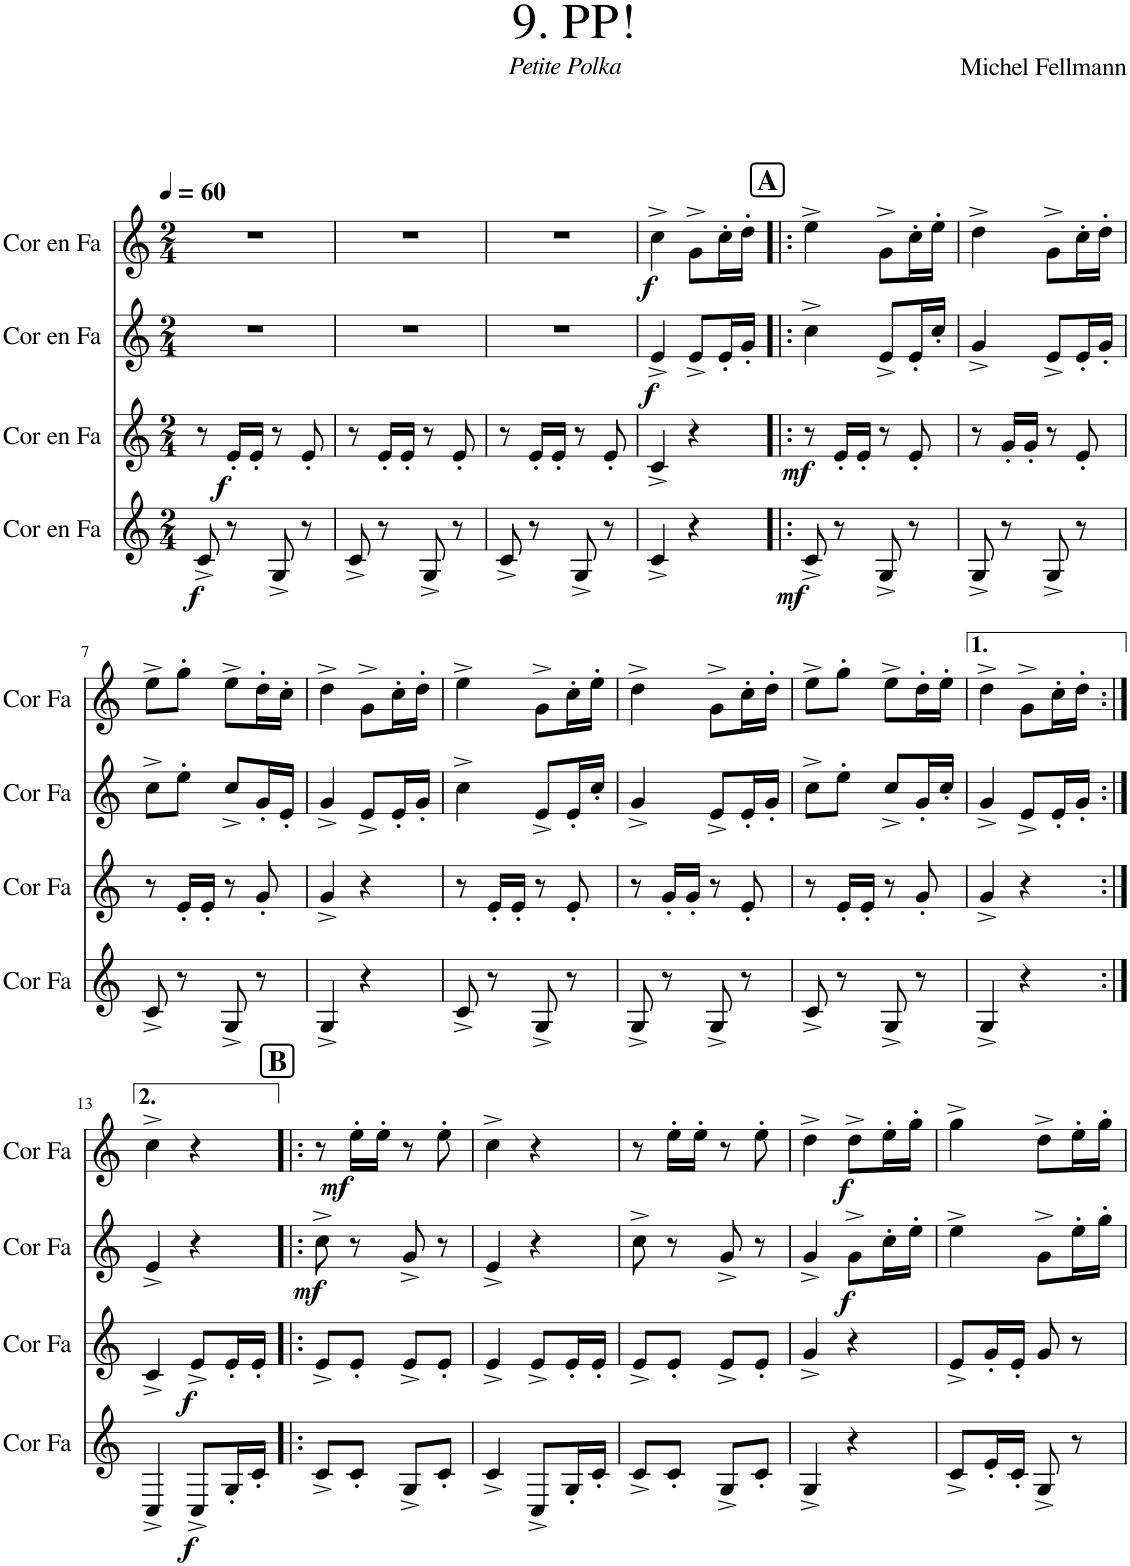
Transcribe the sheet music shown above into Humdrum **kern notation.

**kern	**dynam	**kern	**dynam	**kern	**dynam	**kern	**dynam
*part4	*part4	*part3	*part3	*part2	*part2	*part1	*part1
*staff4	*staff4	*staff3	*staff3	*staff2	*staff2	*staff1	*staff1
*I"Cor en Fa	*	*I"Cor en Fa	*	*I"Cor en Fa	*	*I"Cor en Fa	*
*I'Cor Fa	*	*I'Cor Fa	*	*I'Cor Fa	*	*I'Cor Fa	*
*clefG2	*	*clefG2	*	*clefG2	*	*clefG2	*
*Trd4c7	*	*Trd4c7	*	*Trd4c7	*	*Trd4c7	*
*k[]	*	*k[]	*	*k[]	*	*k[]	*
*M2/4	*	*M2/4	*	*M2/4	*	*M2/4	*
*MM60	*	*MM60	*	*MM60	*	*MM60	*
=1	=1	=1	=1	=1	=1	=1	=1
!	!LO:DY:b	!	!	!	!	!	!
8c^/	f	8r	.	2r	.	2r	.
!	!	!	!LO:DY:b	!	!	!	!
8r	.	16e'/LL	f	.	.	.	.
.	.	16e'/JJ	.	.	.	.	.
8G^/	.	8r	.	.	.	.	.
8r	.	8e'/	.	.	.	.	.
=2	=2	=2	=2	=2	=2	=2	=2
8c^/	.	8r	.	2r	.	2r	.
8r	.	16e'/LL	.	.	.	.	.
.	.	16e'/JJ	.	.	.	.	.
8G^/	.	8r	.	.	.	.	.
8r	.	8e'/	.	.	.	.	.
=3	=3	=3	=3	=3	=3	=3	=3
8c^/	.	8r	.	2r	.	2r	.
8r	.	16e'/LL	.	.	.	.	.
.	.	16e'/JJ	.	.	.	.	.
8G^/	.	8r	.	.	.	.	.
8r	.	8e'/	.	.	.	.	.
=4	=4	=4	=4	=4	=4	=4	=4
!	!	!	!	!	!LO:DY:b	!	!LO:DY:b
4c^/	.	4c^/	.	4e^/	f	4cc^\	f
4r	.	4r	.	8e^/L	.	8g^\L	.
.	.	.	.	16e'/L	.	16cc'\L	.
.	.	.	.	16g'/JJ	.	16dd'\JJ	.
!!LO:REH:place=s1:a:B:cj:fs=14:t=A
=5!|:	=5!|:	=5!|:	=5!|:	=5!|:	=5!|:	=5!|:	=5!|:
!	!LO:DY:b	!	!LO:DY:b	!	!	!	!
8c^/	mf	8r	mf	4cc^\	.	4ee^\	.
8r	.	16e'/LL	.	.	.	.	.
.	.	16e'/JJ	.	.	.	.	.
8G^/	.	8r	.	8e^/L	.	8g^\L	.
8r	.	8e'/	.	16e'/L	.	16cc'\L	.
.	.	.	.	16cc'/JJ	.	16ee'\JJ	.
=6	=6	=6	=6	=6	=6	=6	=6
8G^/	.	8r	.	4g^/	.	4dd^\	.
8r	.	16g'/LL	.	.	.	.	.
.	.	16g'/JJ	.	.	.	.	.
8G^/	.	8r	.	8e^/L	.	8g^\L	.
8r	.	8e'/	.	16e'/L	.	16cc'\L	.
.	.	.	.	16g'/JJ	.	16dd'\JJ	.
!!LO:LB:g=z
=7	=7	=7	=7	=7	=7	=7	=7
8c^/	.	8r	.	8cc^\L	.	8ee^\L	.
8r	.	16e'/LL	.	8ee'\J	.	8gg'\J	.
.	.	16e'/JJ	.	.	.	.	.
8G^/	.	8r	.	8cc^/L	.	8ee^\L	.
8r	.	8g'/	.	16g'/L	.	16dd'\L	.
.	.	.	.	16e'/JJ	.	16cc'\JJ	.
=8	=8	=8	=8	=8	=8	=8	=8
4G^/	.	4g^/	.	4g^/	.	4dd^\	.
4r	.	4r	.	8e^/L	.	8g^\L	.
.	.	.	.	16e'/L	.	16cc'\L	.
.	.	.	.	16g'/JJ	.	16dd'\JJ	.
=9	=9	=9	=9	=9	=9	=9	=9
8c^/	.	8r	.	4cc^\	.	4ee^\	.
8r	.	16e'/LL	.	.	.	.	.
.	.	16e'/JJ	.	.	.	.	.
8G^/	.	8r	.	8e^/L	.	8g^\L	.
8r	.	8e'/	.	16e'/L	.	16cc'\L	.
.	.	.	.	16cc'/JJ	.	16ee'\JJ	.
=10	=10	=10	=10	=10	=10	=10	=10
8G^/	.	8r	.	4g^/	.	4dd^\	.
8r	.	16g'/LL	.	.	.	.	.
.	.	16g'/JJ	.	.	.	.	.
8G^/	.	8r	.	8e^/L	.	8g^\L	.
8r	.	8e'/	.	16e'/L	.	16cc'\L	.
.	.	.	.	16g'/JJ	.	16dd'\JJ	.
=11	=11	=11	=11	=11	=11	=11	=11
8c^/	.	8r	.	8cc^\L	.	8ee^\L	.
8r	.	16e'/LL	.	8ee'\J	.	8gg'\J	.
.	.	16e'/JJ	.	.	.	.	.
8G^/	.	8r	.	8cc^/L	.	8ee^\L	.
8r	.	8g'/	.	16g'/L	.	16dd'\L	.
.	.	.	.	16cc'/JJ	.	16ee'\JJ	.
=12	=12	=12	=12	=12	=12	=12	=12
4G^/	.	4g^/	.	4g^/	.	4dd^\	.
4r	.	4r	.	8e^/L	.	8g^\L	.
.	.	.	.	16e'/L	.	16cc'\L	.
.	.	.	.	16g'/JJ	.	16dd'\JJ	.
!!LO:LB:g=z
=13:|!	=13:|!	=13:|!	=13:|!	=13:|!	=13:|!	=13:|!	=13:|!
4C^/	.	4c^/	.	4e^/	.	4cc^\	.
!	!LO:DY:b	!	!LO:DY:b	!	!	!	!
8C^/L	f	8e^/L	f	4r	.	4r	.
16G'/L	.	16e'/L	.	.	.	.	.
16c'/JJ	.	16e'/JJ	.	.	.	.	.
!!LO:REH:place=s1:a:B:cj:fs=14:t=B
=14!|:	=14!|:	=14!|:	=14!|:	=14!|:	=14!|:	=14!|:	=14!|:
!	!	!	!	!	!LO:DY:b	!	!
8c^/L	.	8e^/L	.	8cc^\	mf	8r	.
!	!	!	!	!	!	!	!LO:DY:b
8c'/J	.	8e'/J	.	8r	.	16ee'\LL	mf
.	.	.	.	.	.	16ee'\JJ	.
8G^/L	.	8e^/L	.	8g^/	.	8r	.
8c'/J	.	8e'/J	.	8r	.	8ee'\	.
=15	=15	=15	=15	=15	=15	=15	=15
4c^/	.	4e^/	.	4e^/	.	4cc^\	.
8C^/L	.	8e^/L	.	4r	.	4r	.
16G'/L	.	16e'/L	.	.	.	.	.
16c'/JJ	.	16e'/JJ	.	.	.	.	.
=16	=16	=16	=16	=16	=16	=16	=16
8c^/L	.	8e^/L	.	8cc^\	.	8r	.
8c'/J	.	8e'/J	.	8r	.	16ee'\LL	.
.	.	.	.	.	.	16ee'\JJ	.
8G^/L	.	8e^/L	.	8g^/	.	8r	.
8c'/J	.	8e'/J	.	8r	.	8ee'\	.
=17	=17	=17	=17	=17	=17	=17	=17
4G^/	.	4g^/	.	4g^/	.	4dd^\	.
!	!	!	!	!	!LO:DY:b	!	!LO:DY:b
4r	.	4r	.	8g^\L	f	8dd^\L	f
.	.	.	.	16cc'\L	.	16ee'\L	.
.	.	.	.	16ee'\JJ	.	16gg'\JJ	.
=18	=18	=18	=18	=18	=18	=18	=18
8c^/L	.	8e^/L	.	4ee^\	.	4gg^\	.
16e'/L	.	16g'/L	.	.	.	.	.
16c'/JJ	.	16e'/JJ	.	.	.	.	.
8G^/	.	8g/	.	8g^\L	.	8dd^\L	.
8r	.	8r	.	16ee'\L	.	16ee'\L	.
.	.	.	.	16gg'\JJ	.	16gg'\JJ	.
=	=	=	=	=	=	=	=
*-	*-	*-	*-	*-	*-	*-	*-
